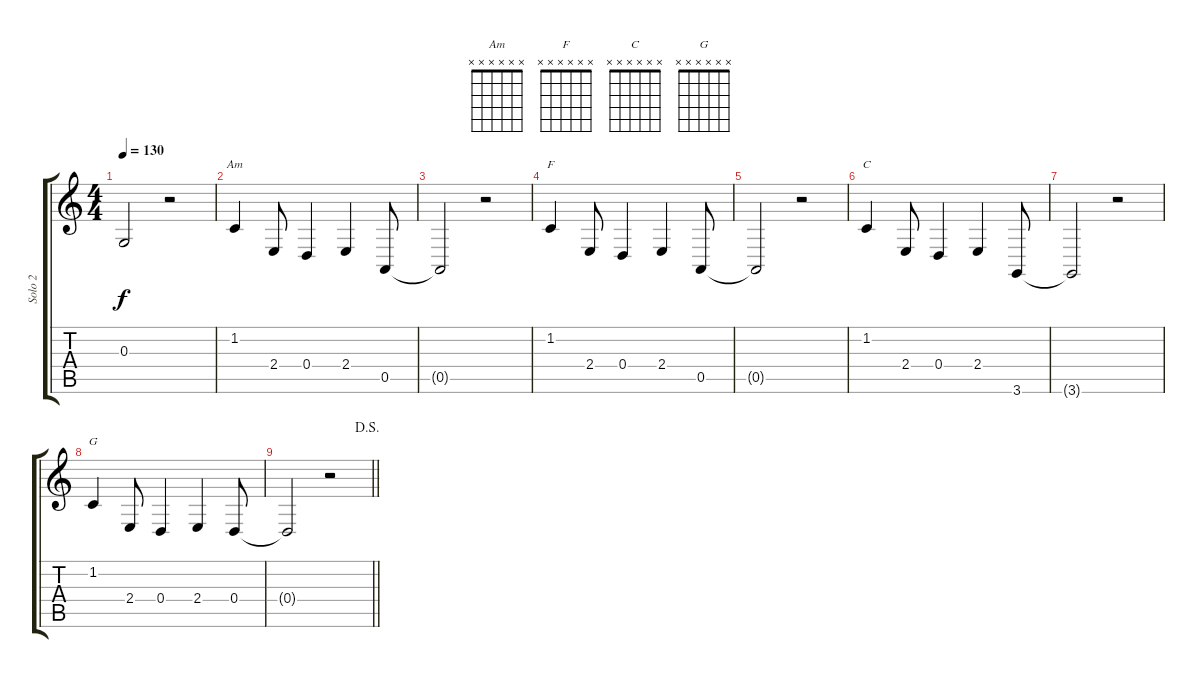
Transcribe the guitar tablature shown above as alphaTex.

\track ("Solo 2" "Solo 2") {instrument acousticgrandpiano}
\staff {score tabs}
\tuning (E4 B3 G3 D3 A2 E2) {hide}
\chord ("Am" x x x x x x)
\chord ("F" x x x x x x)
\chord ("C" x x x x x x)
\chord ("G" x x x x x x)
\ts (4 4)
\tempo 130
\clef g2
\ks c
0.3{t}.2{dy f} r.2 |
1.2.4{ch "Am"} 2.4.8 0.4.4 2.4.4 0.5.8 |
0.5{t}.2 r.2 |
1.2.4{ch "F"} 2.4.8 0.4.4 2.4.4 0.5.8 |
0.5{t}.2 r.2 |
1.2.4{ch "C"} 2.4.8 0.4.4 2.4.4 3.6.8 |
3.6{t}.2 r.2 |
1.2.4{ch "G"} 2.4.8 0.4.4 2.4.4 0.4.8 |
\jump dalsegno
\barLineRight lightlight
0.4{t}.2 r.2
